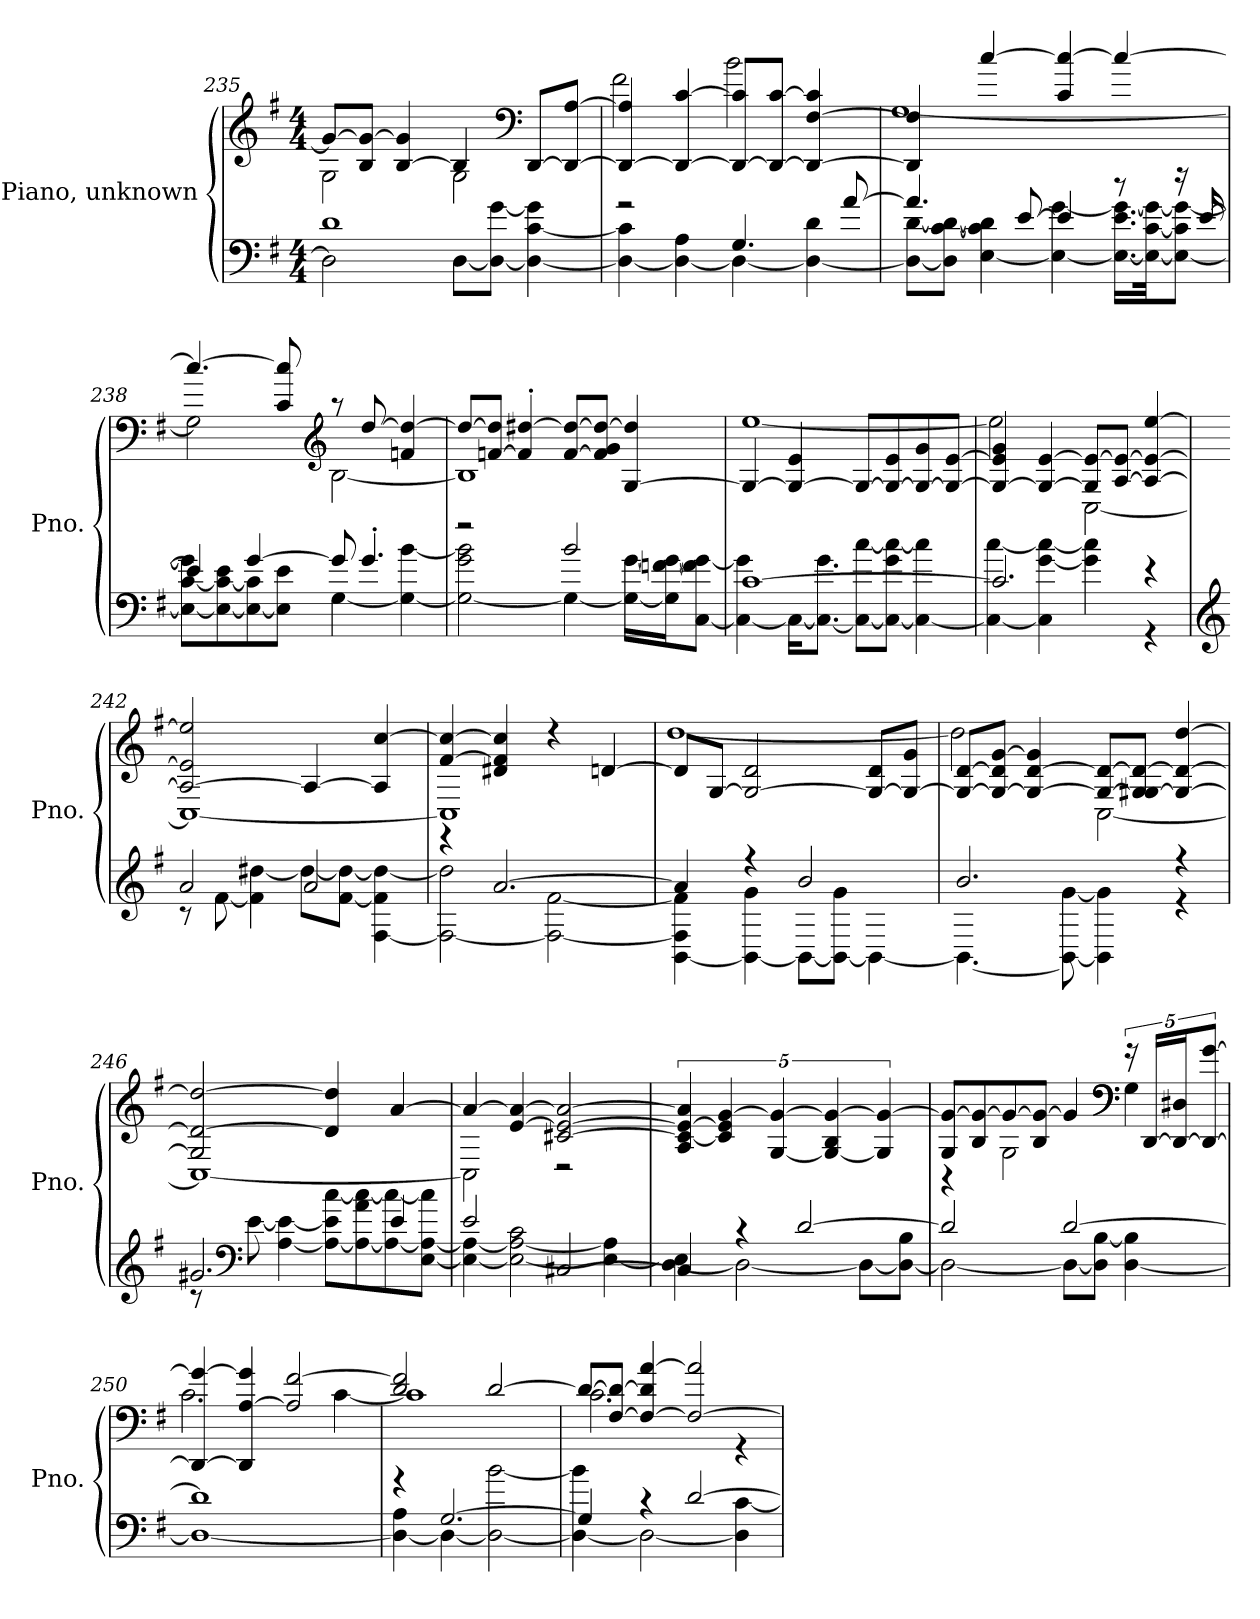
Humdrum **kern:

**kern	**kern
*part1	*part1
*staff2	*staff1
*I"Piano, unknown	*
*I'Pno.	*
!!LO:LB:g=z
*clefF4	*clefG2
*k[f#]	*k[f#]
*M4/4	*M4/4
=235	=235
*^	*^
1d	2D\]	8g/L_	2G\
.	.	8B/ 8g/_J	.
.	.	[4B/ 4g/]	.
.	[8D\L	4B/]	2G\
.	8D\_ [8g\J	.	.
*	*	*clefF4	*
.	4D\_ [4c\ 4g\]	[8DD/L	.
.	.	8DD/_ [8A/J	.
=236	=236	=236	=236
2r	4D\_ 4c\]	4DD/_ 4A/]	2f#\
.	4D\_ 4A\	4DD/_ [4c/	.
4.G/	4D\_	8DD/_ 8c/]L	2b\
.	.	8DD/_ [8c/J	.
.	4D\_ 4d\	4DD/_ [4F#/ 4c/]	.
[8a/	.	.	.
=237	=237	=237	=237
4.a/]	8D\_ [8d\L	4DD/] 4F#/]	[1G
.	8D\] [8c\ 8d\_J	.	.
.	[4E\ 4c\] 4d\]	[4cc/	.
[8e/	.	.	.
4e/]	4E\_ [4g\	4c/ 4cc/_	.
8r	16.E\_ 16.e\ 16.g\_LL	4cc/_	.
.	32E\_ [32c\ 32g\_JK	.	.
16r	8E\_ 8c\] 8g\_J	.	.
[16e/	.	.	.
!!LO:LB:g=z	!!
=238	=238	=238	=238
4e/]	8E\_ [8c\ 8g\]L	4.cc/_	2G\]
.	8E\_ 8c\_ 8e\	.	.
[4g/	8E\_ 8c\]	.	.
.	8E\] 8e\J	8c/ 8cc/]	.
*	*	*clefG2	*
8g/]	[4G\	8r	[2B\
4.g'/	.	[8dd/	.
.	4G\_ [4b\	4fn/ 4dd/_	.
=239	=239	=239	=239
2r	2G\_ 2g\ 2b\]	8dd/L_	1B]
.	.	[8fn/ 8dd/]J	.
.	.	4f/]' [4dd#X/'	.
2b/	4G\_	[8f/ 8dd#/_L	.
.	.	8f/] 8g/ 8dd#/_J	.
.	16G\_ [16g\LL	[4G/ 4dd#/]	.
.	16G\] [16fn\ 16g\_J	.	.
.	[8C\ 8f\] 8g\_J	.	.
=240	=240	=240	=240
[1c	4C\_ 4g\]	4G/_	[1ee
.	16C\KL_	4G/_ 4e/	.
.	8.C\_ 8.g\J	.	.
.	8C\_ [8cc\L	8G/L_	.
.	8C\_ 8g\ 8cc\_J	8G/_ 8e/	.
.	4C\_ 4cc\]	8G/_ 8g/	.
.	.	8G/_ [8e/J	.
!!LO:PB:g=z	!!
=241	=241	=241	=241
2.c/]	4C\_ [4cc\	4G/_ 4e/] 4g/	2ee\]
.	4C\] [4g\ 4cc\_	4G/_ [4e/	.
.	4g\] 4cc\]	8G/] 8e/_L	[2C\
.	.	[8A/ 8e/_J	.
4r	4r	4A/_ 4e/_ [4ee/	.
=242	=242	=242	=242
*clefG2	*	*	*
2a/	8r	2A/_ 2e/] 2ee/]	1C_
.	[8f#\	.	.
.	4f#\] [4dd#X\	.	.
2a/	8dd#\L_	4A/_	.
.	[8f#\ 8dd#\_J	.	.
.	[4F#\ 4f#\] 4dd#\_	4A/] [4cc/	.
=243	=243	=243	=243
4r	2F#\_ 2dd#\]	[4f#/ 4cc/_	1C]
[2.a/	.	4d#X/ 4f#/] 4cc/]	.
.	2F#\_ [2f#\	4r	.
.	.	[4dn/	.
=244	=244	=244	=244
4a/]	[4BB\ 4F#\] 4f#\]	8d/L]	[1dd
.	.	[8G/J	.
4r	4BB\_ 4g\	2G/_ 2d/	.
2b/	8BB\L_	.	.
.	8BB\_ 8g\J	.	.
.	4BB\_	8G/_ 8d/L	.
.	.	8G/_ 8g/J	.
!!LO:LB:g=z	!!
=245	=245	=245	=245
2.b/	4.BB\_	8G/_ [8d/L	2dd\]
.	.	8G/_ 8d/] [8g/J	.
.	.	4G/_ [4d/ 4g/]	.
.	8BB\_ [8g\	.	.
.	4BB\] 4g\]	8G/_ 8d/_L	[2C\
.	.	8G/] [8G#X/ 8d/_J	.
4r	4r	4G#/_ 4d/_ [4dd/	.
=246	=246	=246	=246
2.g#X/	8r	2G#/] 2d/_ 2dd/_	1C_
*clefF4	*	*	*
.	[8e\	.	.
.	[4A\ 4e\_	.	.
.	8A\_ 8e\] [8cc\L	4d/] 4dd/]	.
.	8A\_ 8a\ 8cc\_	.	.
4e/	8A\_ 8cc\_	[4a/	.
.	[8E\ 8A\_ 8cc\]J	.	.
=247	=247	=247	=247
2e/	4E\_ 4A\_	4a/_	2C\]
.	2E\_ 2A\_ 2c\	[4e/ 4a/_	.
[2C#X/	.	[2c#X/ 2e/_ 2a/_	2r
.	4E\_ 4A\]	.	.
*	*	*v	*v
=248	=248	=248
4C#/]	[4D\ 4E\]	5A/ 5c#/_ 5e/_ 5a/]
.	.	5c#/] 5e/] [5g/
4r	2D\_	.
.	.	[5G/ 5g/_
[2d/	.	.
.	.	5G/_ 5B/ 5g/_
.	8D\L_	.
.	.	5G/] 5g/_
.	8D\_ 8B\J	.
!!LO:LB:g=z
=249	=249	=249
*	*	*^
2d/]	2D\_	8G/ 8g/_L	4r
.	.	8B/ 8g/_	.
.	.	8g/_	2G\
.	.	8B/ 8g/_J	.
[2d/	8D\L_	4g/]	.
.	8D\] [8B\J	.	.
*	*	*clefF4	*
.	[4D\ 4B\]	20r	4G\
.	.	[20DD/LL	.
.	.	20DD/_ 20D#X/J	.
.	.	10DD/_ [10g/J	.
=250	=250	=250	=250
1d]	1D_	4DD/_ 4g/_	2.c\
.	.	4DD/] [4A/ 4g/]	.
.	.	2A/] [2f#/	.
.	.	.	[4c\
=251	=251	=251	=251
4r	4D\_ 4A\	2d/ 2f#/]	1c]
[2.G/	4D\_	.	.
.	2D\_ [2b\	[2d/	.
=252	=252	=252	=252
4G/]	4D\_ 4b\]	8d/L_	2.c\
.	.	[8F#/ 8d/_J	.
4r	2D\_	4F#/_ 4d/] [4a/	.
[2d/	.	2F#/_ 2a/]	.
.	4D\] [4c\	.	4r
*v	*v	*	*
*	*v	*v
=	=
*-	*-
